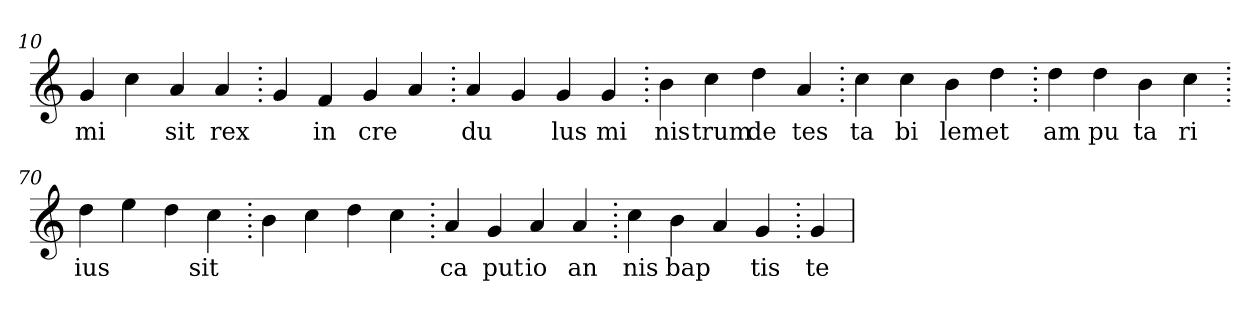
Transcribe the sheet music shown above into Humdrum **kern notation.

**kern	**text
*part1	*part1
*staff1	*staff1
*clefG2	*
=10.	=10.
4g	mi
4cc	.
4a	sit
4a	rex
=20.	=20.
4g	.
4f	in
4g	cre
4a	.
=30.	=30.
4a	du
4g	.
4g	lus
4g	mi
=40.	=40.
4b	nis
4cc	trum
4dd	de
4a	tes
=50.	=50.
4cc	ta
4cc	bi
4b	lem
4dd	et
=60.	=60.
4dd	am
4dd	pu
4b	ta
4cc	ri
=70.	=70.
4dd	ius
4ee	.
4dd	.
4cc	sit
=80.	=80.
4b	.
4cc	.
4dd	.
4cc	.
=90.	=90.
4a	ca
4g	put
4a	io
4a	an
=100.	=100.
4cc	nis
4b	bap
4a	.
4g	tis
=110.	=110.
4g	te
=	=
*-	*-
